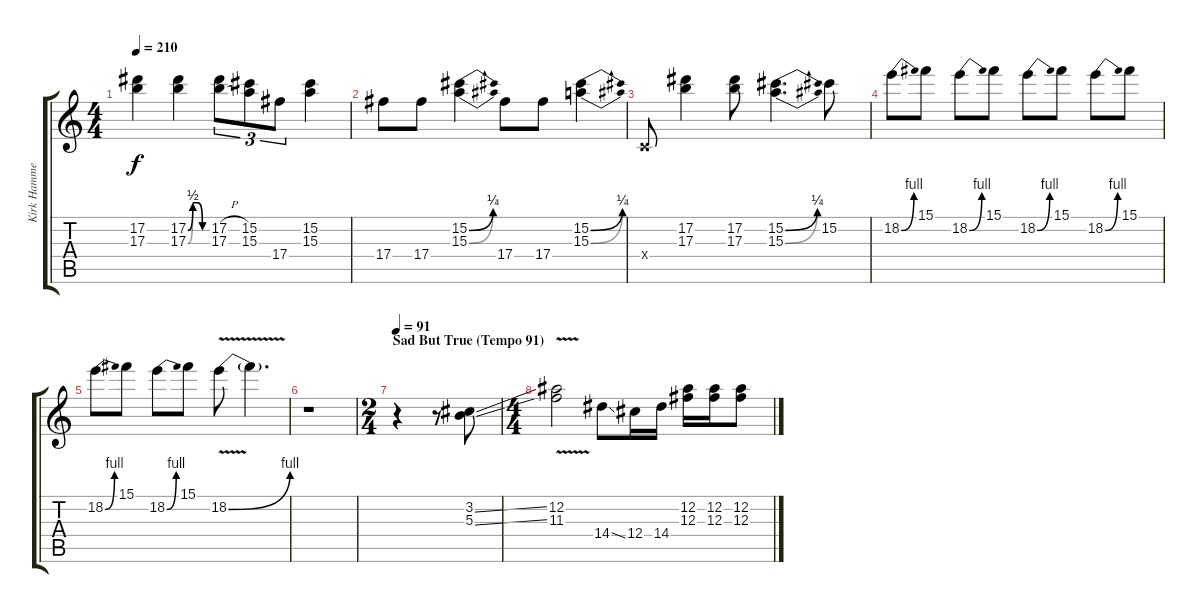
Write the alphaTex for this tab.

\track ("Kirk Hammett (Distortion Guitar)" "Kirk Hamme") {instrument overdrivenguitar}
\staff {score tabs}
\tuning (Eb4 Bb3 Gb3 Db3 Ab2 Eb2) {hide}
\ts (4 4)
\tempo 210
\clef g2
\ks c
(17.2{t} 17.3{t}).4{dy f} (17.2{be (custom 0 0 15 2 30 2 45 0 60 0)} 17.3{be (custom 0 0 15 2 30 2 45 0 60 0)}).4 (17.2{h} 17.3{h}).8{tu (3 2)} (15.2 15.3).8{tu (3 2)} 17.4.8{tu (3 2)} (15.2 15.3).4 |
17.4.8 17.4.8 (15.2{be (bend 0 0 60 1)} 15.3{be (bend 0 0 60 2)}).4 17.4.8 17.4.8 (15.2{be (bend 0 0 60 1)} 15.3{be (bend 0 0 60 2)}).4 |
-1.4{x}.8 (17.2 17.3).4 (17.2 17.3).8 (15.2{be (bend 0 0 60 1)} 15.3{be (bend 0 0 60 2)}).4{d} 15.2.8 |
18.2{be (bend 0 0 60 4)}.8 15.1.8 18.2{be (bend 0 0 60 4)}.8 15.1.8 18.2{be (bend 0 0 60 4)}.8 15.1.8 18.2{be (bend 0 0 60 4)}.8 15.1.8 |
18.2{be (bend 0 0 60 4)}.8 15.1.8 18.2{be (bend 0 0 60 4)}.8 15.1.8 18.2{be (bend 0 0 60 4) v}.8 18.2{t}.4{d} |
r.1 |
\ts (2 4)
\section ("" "Sad But True (Tempo 91)")
\tempo 91
r.4 r.8 (3.2{ss} 5.3{ss}).8 |
\ts (4 4)
(12.2{v} 11.3{v}).2 14.4{ss}.8 12.4.16 14.4.16 (12.2 12.3).16 (12.2 12.3).16 (12.2 12.3).8
